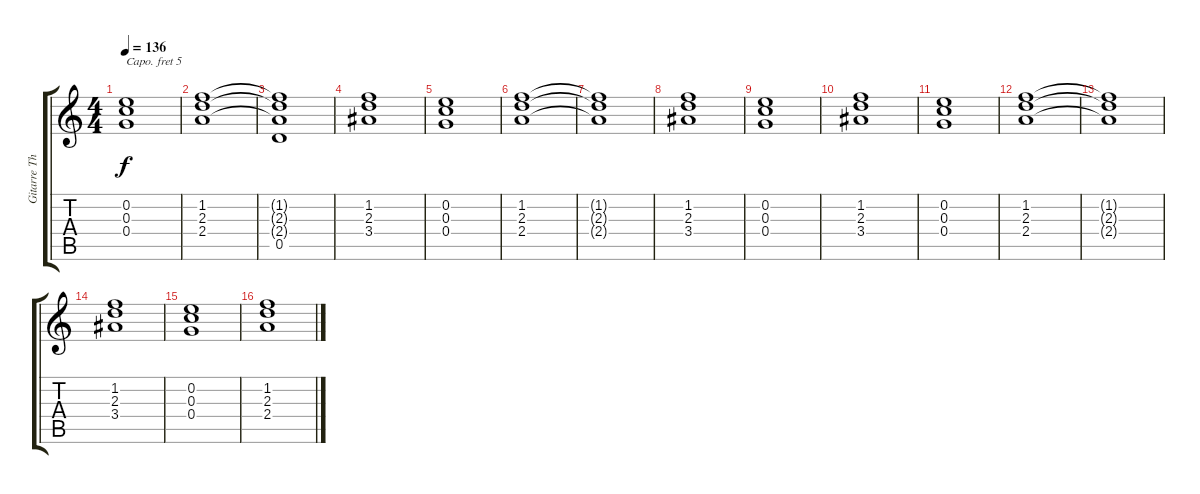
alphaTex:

\track ("Gitarre Thees" "Gitarre Th") {instrument distortionguitar}
\staff {score tabs}
\capo 5
\tuning (E4 B3 G3 D3 A2 E2) {hide}
\ts (4 4)
\tempo 136
\clef g2
\ks c
(0.2 0.3 0.4).1{dy f} |
(1.2 2.3 2.4).1 |
(1.2{t} 2.3{t} 2.4{t} 0.5).1 |
(1.2 2.3 3.4).1 |
(0.2 0.3 0.4).1 |
(1.2 2.3 2.4).1 |
(1.2{t} 2.3{t} 2.4{t}).1 |
(1.2 2.3 3.4).1 |
(0.2 0.3 0.4).1 |
(1.2 2.3 3.4).1 |
(0.2 0.3 0.4).1 |
(1.2 2.3 2.4).1 |
(1.2{t} 2.3{t} 2.4{t}).1 |
(1.2 2.3 3.4).1 |
(0.2 0.3 0.4).1 |
(1.2 2.3 2.4).1
